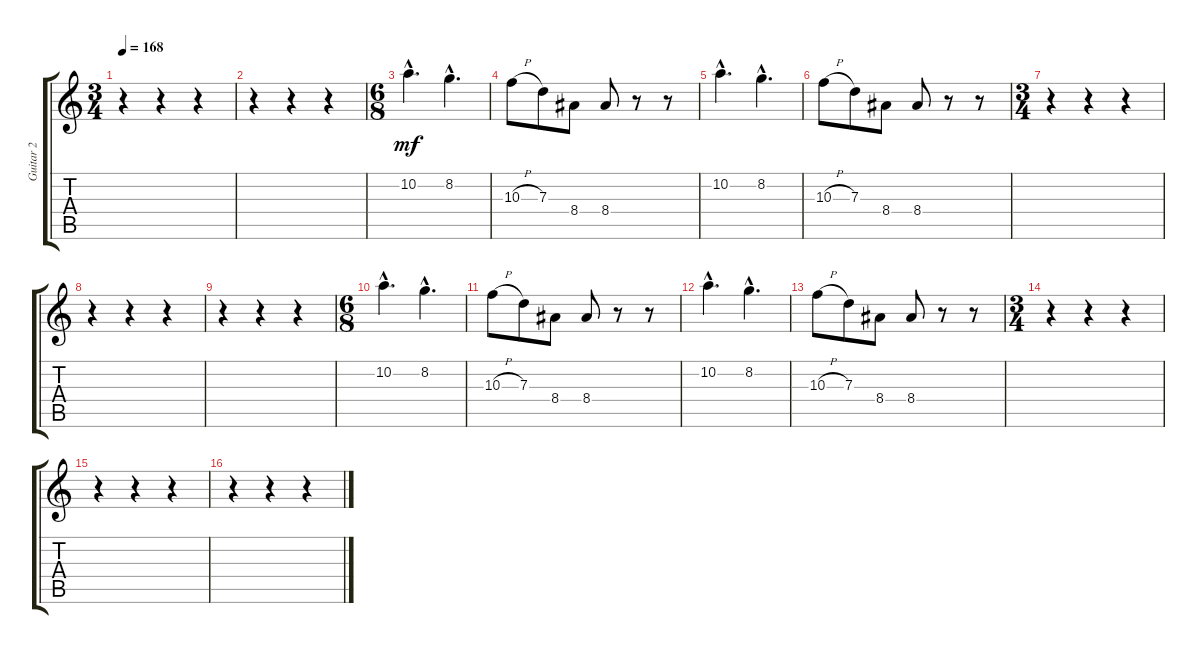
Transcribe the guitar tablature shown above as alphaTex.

\track ("Guitar 2" "Guitar 2") {instrument electricguitarjazz}
\staff {score tabs}
\tuning (E4 B3 G3 D3 A2 E2) {hide}
\ts (3 4)
\tempo 168
\clef g2
\ks c
r.4{dy mf} r.4 r.4 |
r.4 r.4 r.4 |
\ts (6 8)
10.2{hac}.4{d} 8.2{hac}.4{d} |
10.3{h}.8 7.3.8 8.4.8 8.4.8 r.8 r.8 |
10.2{hac}.4{d} 8.2{hac}.4{d} |
10.3{h}.8 7.3.8 8.4.8 8.4.8 r.8 r.8 |
\ts (3 4)
r.4 r.4 r.4 |
r.4 r.4 r.4 |
r.4 r.4 r.4 |
\ts (6 8)
10.2{hac}.4{d} 8.2{hac}.4{d} |
10.3{h}.8 7.3.8 8.4.8 8.4.8 r.8 r.8 |
10.2{hac}.4{d} 8.2{hac}.4{d} |
10.3{h}.8 7.3.8 8.4.8 8.4.8 r.8 r.8 |
\ts (3 4)
r.4 r.4 r.4 |
r.4 r.4 r.4 |
r.4 r.4 r.4
